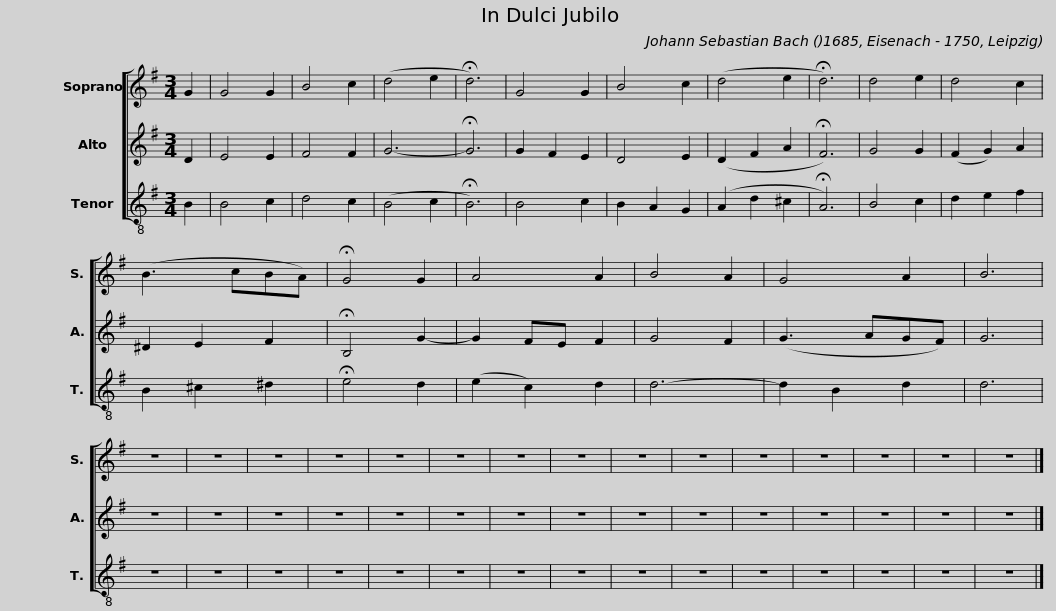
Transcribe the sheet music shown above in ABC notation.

X:1
%%score [ 1 2 3 ]
L:1/8
M:3/4
I:linebreak $
K:G
V:1 treble
V:2 treble
V:3 treble-8
V:1
 G2 | G4 G2 | B4 c2 | (d4 e2 | !fermata!d6) | %5
 G4 G2 | B4 c2 | (d4 e2 | !fermata!d6) | d4 e2 | %10
 d4 c2 | (B3 cBA) | !fermata!G4 G2 |$ A4 A2 | B4 A2 | %15
 G4 A2 | B6 | z6 | z6 | z6 | %20
 z6 | z6 | z6 | z6 | z6 | %25
 z6 | z6 | z6 | z6 |$ z6 | %30
 z6 | z6 |] %32
V:2
 D2 | E4 E2 | F4 F2 | G6- | !fermata!G6 | %5
 G2 F2 E2 | D4 E2 | (D2 F2 A2 | !fermata!F6) | G4 G2 | %10
 (F2 G2) A2 | ^D2 E2 F2 | !fermata!B,4 G2- |$ G2 FE F2 | G4 F2 | %15
 (G3 AGF) | G6 | z6 | z6 | z6 | %20
 z6 | z6 | z6 | z6 | z6 | %25
 z6 | z6 | z6 | z6 |$ z6 | %30
 z6 | z6 |] %32
V:3
 B2 | B4 c2 | d4 c2 | (B4 c2 | !fermata!B6) | %5
 B4 c2 | B2 A2 G2 | (A2 d2 ^c2 | !fermata!A6) | B4 c2 | %10
 d2 e2 f2 | B2 ^c2 ^d2 | !fermata!e4 d2 |$ (e2 c2) d2 | d6- | %15
 d2 B2 d2 | d6 | z6 | z6 | z6 | %20
 z6 | z6 | z6 | z6 | z6 | %25
 z6 | z6 | z6 | z6 |$ z6 | %30
 z6 | z6 |] %32
